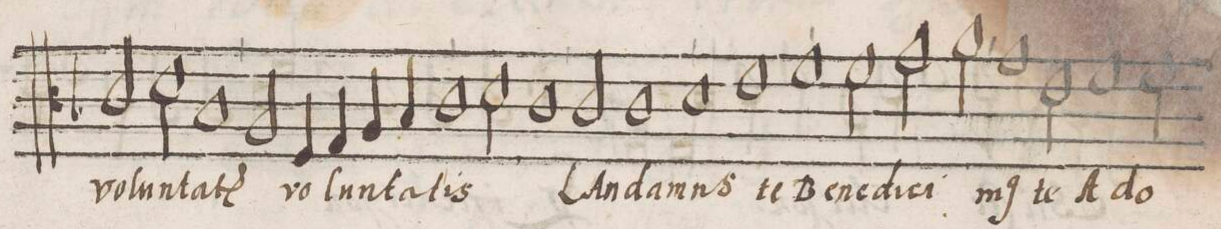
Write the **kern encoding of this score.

**kern	**text
*I"CANTVS	*
*clefC3	*
*k[b-]	*
*met()	*
*M2/1	*
2c/	vo-
2d\	-lun-
1B-	-ta-
=9-	=9-
2A/	-t(is)
4F/	vo-
4G/	-lun-
4A/	-ta-
4B-/	.
1c\	-tis
=10-	=10-
2d\	.
1c	.
=11-	=11-
2c/	LAu-
1c	-da-
1d\	-mus
=12-	=12-
1e	te
1f\	Be-
=13-	=13-
2f\	-ne-
2g\	-di-
2a\	-ci-
=14-	=14-
1g	-m(us)
2e\	te
1f\	A-
=15-	=15-
*custos:g	*
2f\	-do-
*-	*-
